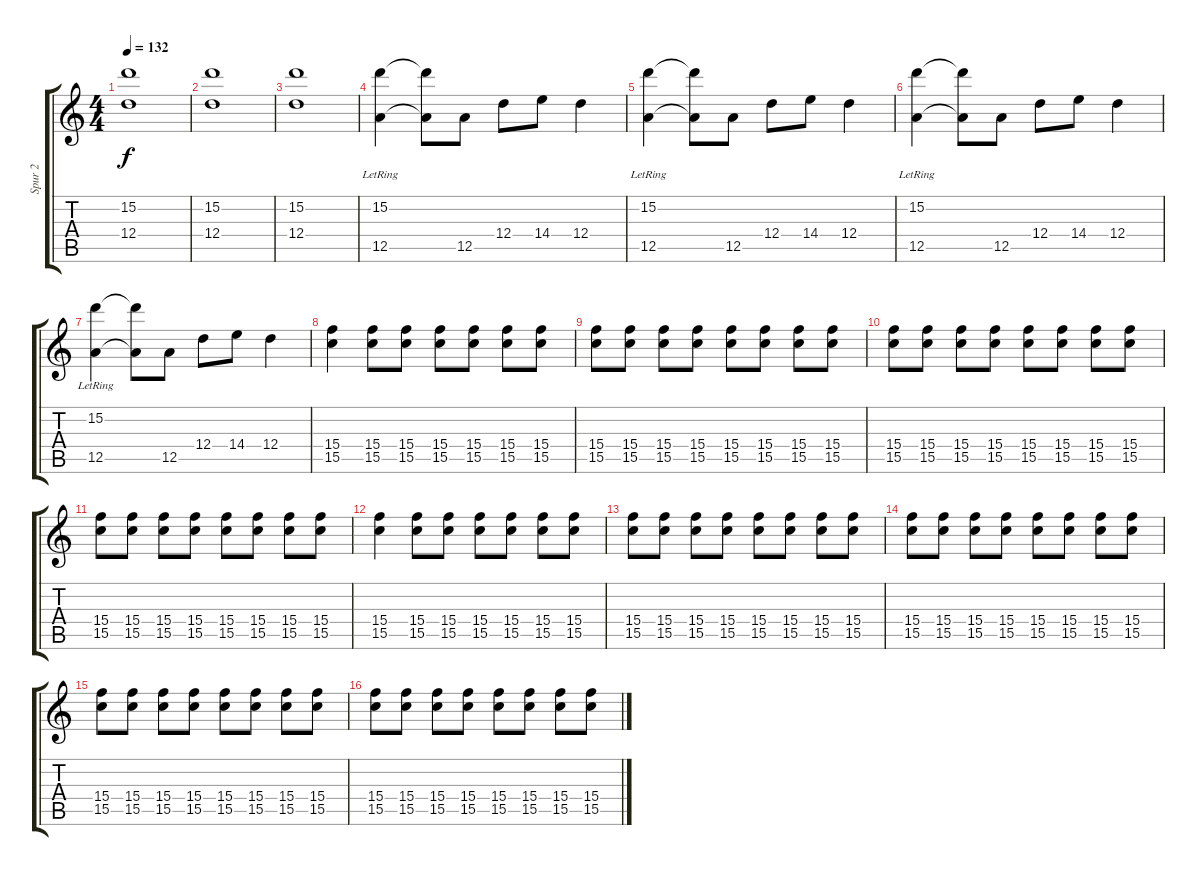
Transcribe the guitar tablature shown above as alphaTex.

\track ("Spur 2" "Spur 2") {instrument acousticguitarnylon}
\staff {score tabs}
\tuning (E4 B3 G3 D3 A2 E2) {hide}
\ts (4 4)
\tempo 132
\clef g2
\ks c
(15.2 12.4).1{dy f} |
(15.2 12.4).1 |
(15.2 12.4).1 |
(15.2{lr} 12.5{lr}).4 (15.2{t} 12.5{t}).8 12.5.8 12.4.8 14.4.8 12.4.4 |
(15.2{lr} 12.5{lr}).4 (15.2{t} 12.5{t}).8 12.5.8 12.4.8 14.4.8 12.4.4 |
(15.2{lr} 12.5{lr}).4 (15.2{t} 12.5{t}).8 12.5.8 12.4.8 14.4.8 12.4.4 |
(15.2{lr} 12.5{lr}).4 (15.2{t} 12.5{t}).8 12.5.8 12.4.8 14.4.8 12.4.4 |
(15.4 15.5).4 (15.4 15.5).8 (15.4 15.5).8 (15.4 15.5).8 (15.4 15.5).8 (15.4 15.5).8 (15.4 15.5).8 |
(15.4 15.5).8 (15.4 15.5).8 (15.4 15.5).8 (15.4 15.5).8 (15.4 15.5).8 (15.4 15.5).8 (15.4 15.5).8 (15.4 15.5).8 |
(15.4 15.5).8 (15.4 15.5).8 (15.4 15.5).8 (15.4 15.5).8 (15.4 15.5).8 (15.4 15.5).8 (15.4 15.5).8 (15.4 15.5).8 |
(15.4 15.5).8 (15.4 15.5).8 (15.4 15.5).8 (15.4 15.5).8 (15.4 15.5).8 (15.4 15.5).8 (15.4 15.5).8 (15.4 15.5).8 |
(15.4 15.5).4 (15.4 15.5).8 (15.4 15.5).8 (15.4 15.5).8 (15.4 15.5).8 (15.4 15.5).8 (15.4 15.5).8 |
(15.4 15.5).8 (15.4 15.5).8 (15.4 15.5).8 (15.4 15.5).8 (15.4 15.5).8 (15.4 15.5).8 (15.4 15.5).8 (15.4 15.5).8 |
(15.4 15.5).8 (15.4 15.5).8 (15.4 15.5).8 (15.4 15.5).8 (15.4 15.5).8 (15.4 15.5).8 (15.4 15.5).8 (15.4 15.5).8 |
(15.4 15.5).8 (15.4 15.5).8 (15.4 15.5).8 (15.4 15.5).8 (15.4 15.5).8 (15.4 15.5).8 (15.4 15.5).8 (15.4 15.5).8 |
(15.4 15.5).8 (15.4 15.5).8 (15.4 15.5).8 (15.4 15.5).8 (15.4 15.5).8 (15.4 15.5).8 (15.4 15.5).8 (15.4 15.5).8
